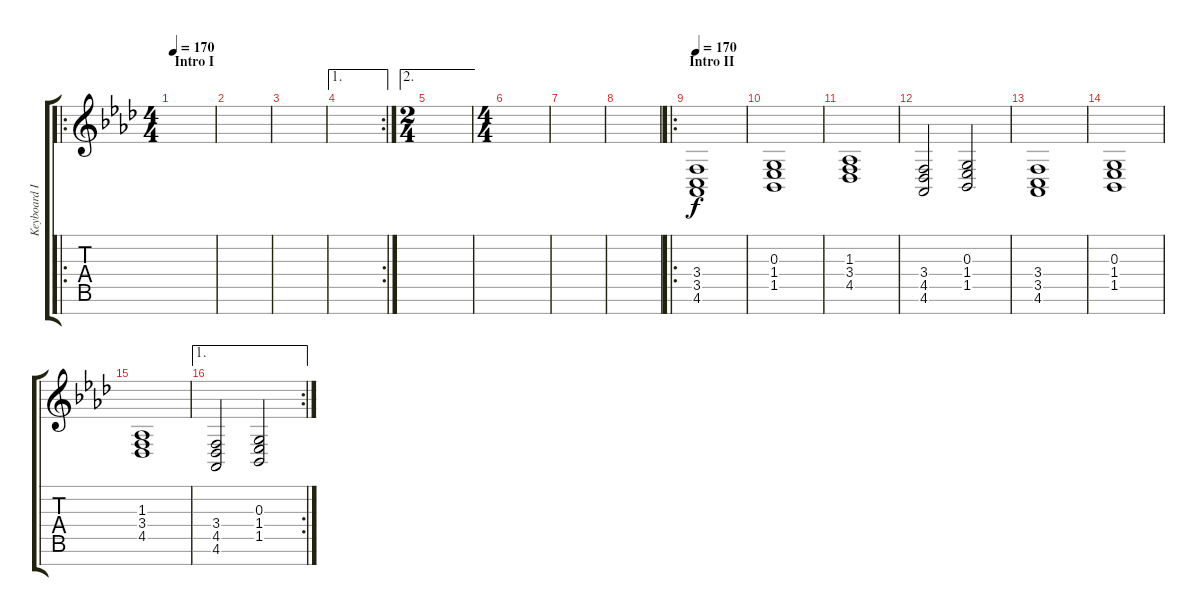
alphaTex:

\track ("Keyboard III" "Keyboard I") {instrument pad2warm}
\staff {score tabs}
\tuning (E4 B3 G3 D3 A2 E2 B1) {hide}
\ro
\ts (4 4)
\section ("" "Intro I")
\tempo 170
\tempo 130
\tempo 170
\clef g2
\ks ab
|
|
|
\ae 1
\rc 2
|
\ae 2
\ts (2 4)
|
\ts (4 4)
|
|
|
\ro
\section ("" "Intro II")
\tempo 170
(3.4 3.5 4.6).1 |
(0.3 1.4 1.5).1 |
(1.3 3.4 4.5).1 |
(3.4 4.5 4.6).2 (0.3 1.4 1.5).2 |
(3.4 3.5 4.6).1 |
(0.3 1.4 1.5).1 |
(1.3 3.4 4.5).1 |
\ae 1
\rc 2
(3.4 4.5 4.6).2 (0.3 1.4 1.5).2
